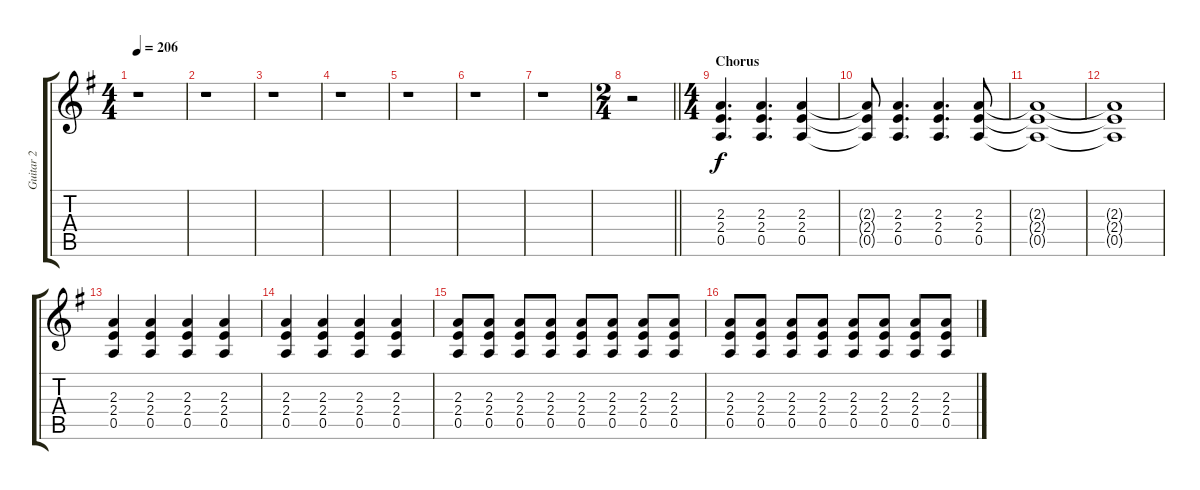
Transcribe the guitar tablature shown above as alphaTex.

\track ("Guitar 2" "Guitar 2") {instrument distortionguitar}
\staff {score tabs}
\tuning (E4 B3 G3 D3 A2 E2) {hide}
\ts (4 4)
\tempo 206
\clef g2
\ks g
r.1{dy f} |
r.1 |
r.1 |
r.1 |
r.1 |
r.1 |
r.1 |
\ts (2 4)
\barLineRight lightlight
r.2 |
\ts (4 4)
\section ("" "Chorus")
(2.3 2.4 0.5).4{d} (2.3 2.4 0.5).4{d} (2.3 2.4 0.5).4 |
(2.3{t} 2.4{t} 0.5{t}).8 (2.3 2.4 0.5).4{d} (2.3 2.4 0.5).4{d} (2.3 2.4 0.5).8 |
(2.3{t} 2.4{t} 0.5{t}).1 |
(2.3{t} 2.4{t} 0.5{t}).1 |
(2.3 2.4 0.5).4 (2.3 2.4 0.5).4 (2.3 2.4 0.5).4 (2.3 2.4 0.5).4 |
(2.3 2.4 0.5).4 (2.3 2.4 0.5).4 (2.3 2.4 0.5).4 (2.3 2.4 0.5).4 |
(2.3 2.4 0.5).8 (2.3 2.4 0.5).8 (2.3 2.4 0.5).8 (2.3 2.4 0.5).8 (2.3 2.4 0.5).8 (2.3 2.4 0.5).8 (2.3 2.4 0.5).8 (2.3 2.4 0.5).8 |
(2.3 2.4 0.5).8 (2.3 2.4 0.5).8 (2.3 2.4 0.5).8 (2.3 2.4 0.5).8 (2.3 2.4 0.5).8 (2.3 2.4 0.5).8 (2.3 2.4 0.5).8 (2.3 2.4 0.5).8
